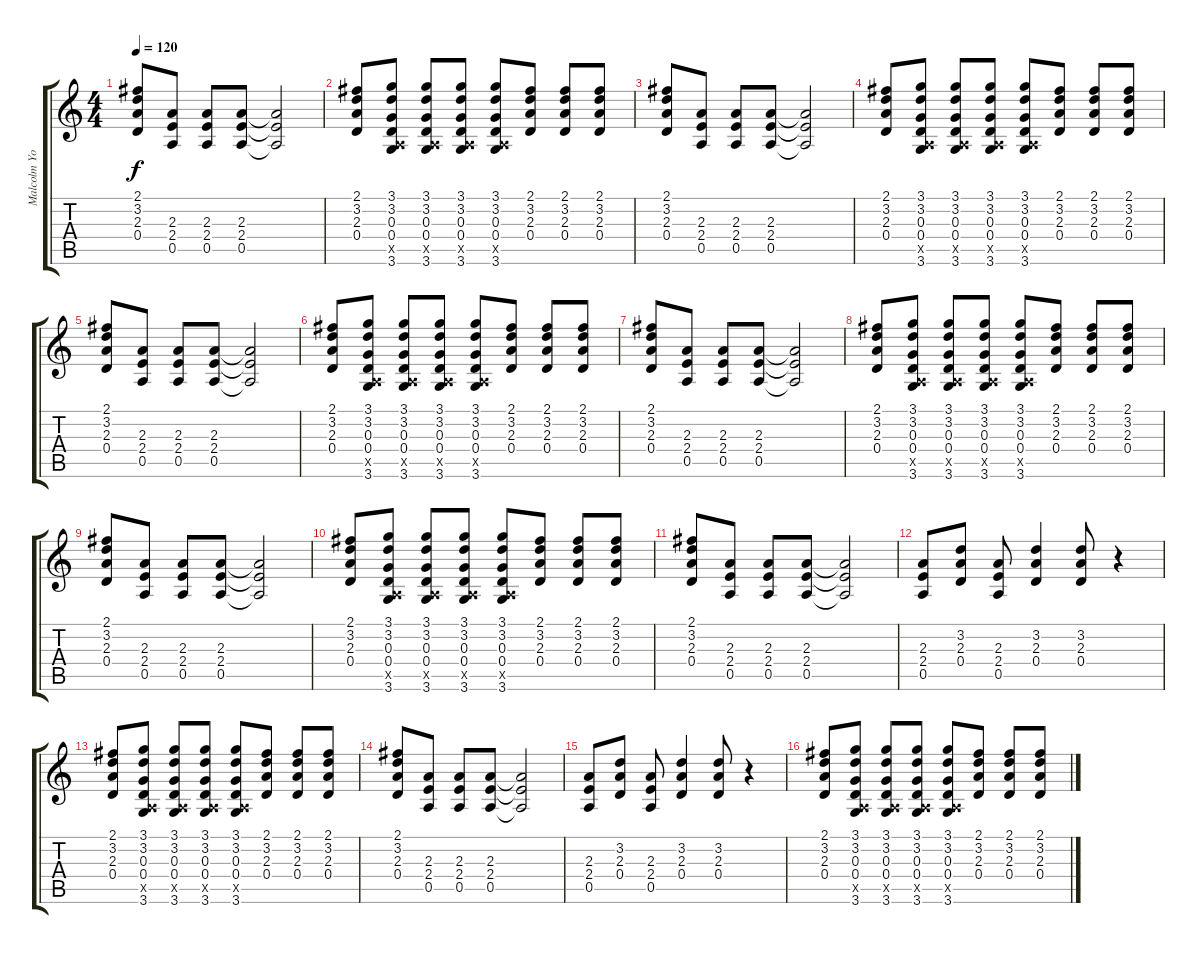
\track ("Malcolm Young (Rythm Guitar)" "Malcolm Yo") {instrument overdrivenguitar}
\staff {score tabs}
\tuning (E4 B3 G3 D3 A2 E2) {hide}
\ts (4 4)
\tempo 120
\clef g2
\ks c
(2.1 3.2 2.3 0.4).8{dy f} (2.3 2.4 0.5).8 (2.3 2.4 0.5).8 (2.3 2.4 0.5).8 (2.3{t} 2.4{t} 0.5{t}).2 |
(2.1 3.2 2.3 0.4).8 (3.1 3.2 0.3 0.4 0.5{x} 3.6).8 (3.1 3.2 0.3 0.4 0.5{x} 3.6).8 (3.1 3.2 0.3 0.4 0.5{x} 3.6).8 (3.1 3.2 0.3 0.4 0.5{x} 3.6).8 (2.1 3.2 2.3 0.4).8 (2.1 3.2 2.3 0.4).8 (2.1 3.2 2.3 0.4).8 |
(2.1 3.2 2.3 0.4).8 (2.3 2.4 0.5).8 (2.3 2.4 0.5).8 (2.3 2.4 0.5).8 (2.3{t} 2.4{t} 0.5{t}).2 |
(2.1 3.2 2.3 0.4).8 (3.1 3.2 0.3 0.4 0.5{x} 3.6).8 (3.1 3.2 0.3 0.4 0.5{x} 3.6).8 (3.1 3.2 0.3 0.4 0.5{x} 3.6).8 (3.1 3.2 0.3 0.4 0.5{x} 3.6).8 (2.1 3.2 2.3 0.4).8 (2.1 3.2 2.3 0.4).8 (2.1 3.2 2.3 0.4).8 |
(2.1 3.2 2.3 0.4).8 (2.3 2.4 0.5).8 (2.3 2.4 0.5).8 (2.3 2.4 0.5).8 (2.3{t} 2.4{t} 0.5{t}).2 |
(2.1 3.2 2.3 0.4).8 (3.1 3.2 0.3 0.4 0.5{x} 3.6).8 (3.1 3.2 0.3 0.4 0.5{x} 3.6).8 (3.1 3.2 0.3 0.4 0.5{x} 3.6).8 (3.1 3.2 0.3 0.4 0.5{x} 3.6).8 (2.1 3.2 2.3 0.4).8 (2.1 3.2 2.3 0.4).8 (2.1 3.2 2.3 0.4).8 |
(2.1 3.2 2.3 0.4).8 (2.3 2.4 0.5).8 (2.3 2.4 0.5).8 (2.3 2.4 0.5).8 (2.3{t} 2.4{t} 0.5{t}).2 |
(2.1 3.2 2.3 0.4).8 (3.1 3.2 0.3 0.4 0.5{x} 3.6).8 (3.1 3.2 0.3 0.4 0.5{x} 3.6).8 (3.1 3.2 0.3 0.4 0.5{x} 3.6).8 (3.1 3.2 0.3 0.4 0.5{x} 3.6).8 (2.1 3.2 2.3 0.4).8 (2.1 3.2 2.3 0.4).8 (2.1 3.2 2.3 0.4).8 |
(2.1 3.2 2.3 0.4).8 (2.3 2.4 0.5).8 (2.3 2.4 0.5).8 (2.3 2.4 0.5).8 (2.3{t} 2.4{t} 0.5{t}).2 |
(2.1 3.2 2.3 0.4).8 (3.1 3.2 0.3 0.4 0.5{x} 3.6).8 (3.1 3.2 0.3 0.4 0.5{x} 3.6).8 (3.1 3.2 0.3 0.4 0.5{x} 3.6).8 (3.1 3.2 0.3 0.4 0.5{x} 3.6).8 (2.1 3.2 2.3 0.4).8 (2.1 3.2 2.3 0.4).8 (2.1 3.2 2.3 0.4).8 |
(2.1 3.2 2.3 0.4).8 (2.3 2.4 0.5).8 (2.3 2.4 0.5).8 (2.3 2.4 0.5).8 (2.3{t} 2.4{t} 0.5{t}).2 |
(2.3 2.4 0.5).8 (3.2 2.3 0.4).8 (2.3 2.4 0.5).8 (3.2 2.3 0.4).4 (3.2 2.3 0.4).8 r.4 |
(2.1 3.2 2.3 0.4).8 (3.1 3.2 0.3 0.4 0.5{x} 3.6).8 (3.1 3.2 0.3 0.4 0.5{x} 3.6).8 (3.1 3.2 0.3 0.4 0.5{x} 3.6).8 (3.1 3.2 0.3 0.4 0.5{x} 3.6).8 (2.1 3.2 2.3 0.4).8 (2.1 3.2 2.3 0.4).8 (2.1 3.2 2.3 0.4).8 |
(2.1 3.2 2.3 0.4).8 (2.3 2.4 0.5).8 (2.3 2.4 0.5).8 (2.3 2.4 0.5).8 (2.3{t} 2.4{t} 0.5{t}).2 |
(2.3 2.4 0.5).8 (3.2 2.3 0.4).8 (2.3 2.4 0.5).8 (3.2 2.3 0.4).4 (3.2 2.3 0.4).8 r.4 |
(2.1 3.2 2.3 0.4).8 (3.1 3.2 0.3 0.4 0.5{x} 3.6).8 (3.1 3.2 0.3 0.4 0.5{x} 3.6).8 (3.1 3.2 0.3 0.4 0.5{x} 3.6).8 (3.1 3.2 0.3 0.4 0.5{x} 3.6).8 (2.1 3.2 2.3 0.4).8 (2.1 3.2 2.3 0.4).8 (2.1 3.2 2.3 0.4).8
